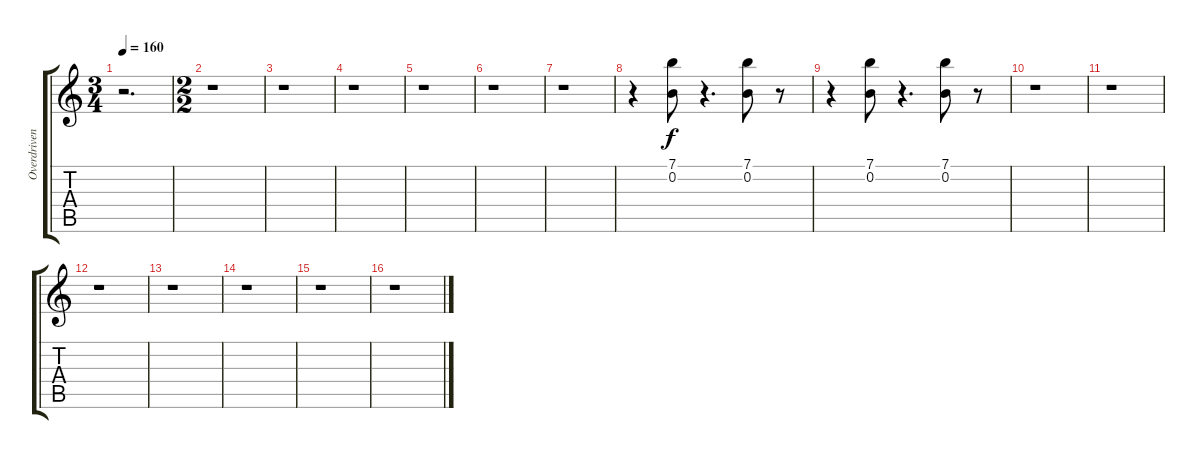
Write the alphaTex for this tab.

\track ("Overdriven Guitar 2" "Overdriven") {instrument electricguitarclean}
\staff {score tabs}
\tuning (E4 B3 G3 D3 A2 E2) {hide}
\ts (3 4)
\tempo 160
\clef g2
\ks c
r.2{d dy fff} |
\ts (2 2)
r.1 |
r.1 |
r.1 |
r.1 |
r.1 |
r.1 |
r.4 (7.1 0.2).8{dy f instrument electricguitarclean} r.4{d} (7.1 0.2).8 r.8 |
r.4 (7.1 0.2).8 r.4{d} (7.1 0.2).8 r.8 |
r.1 |
r.1 |
r.1 |
r.1 |
r.1 |
r.1 |
r.1
